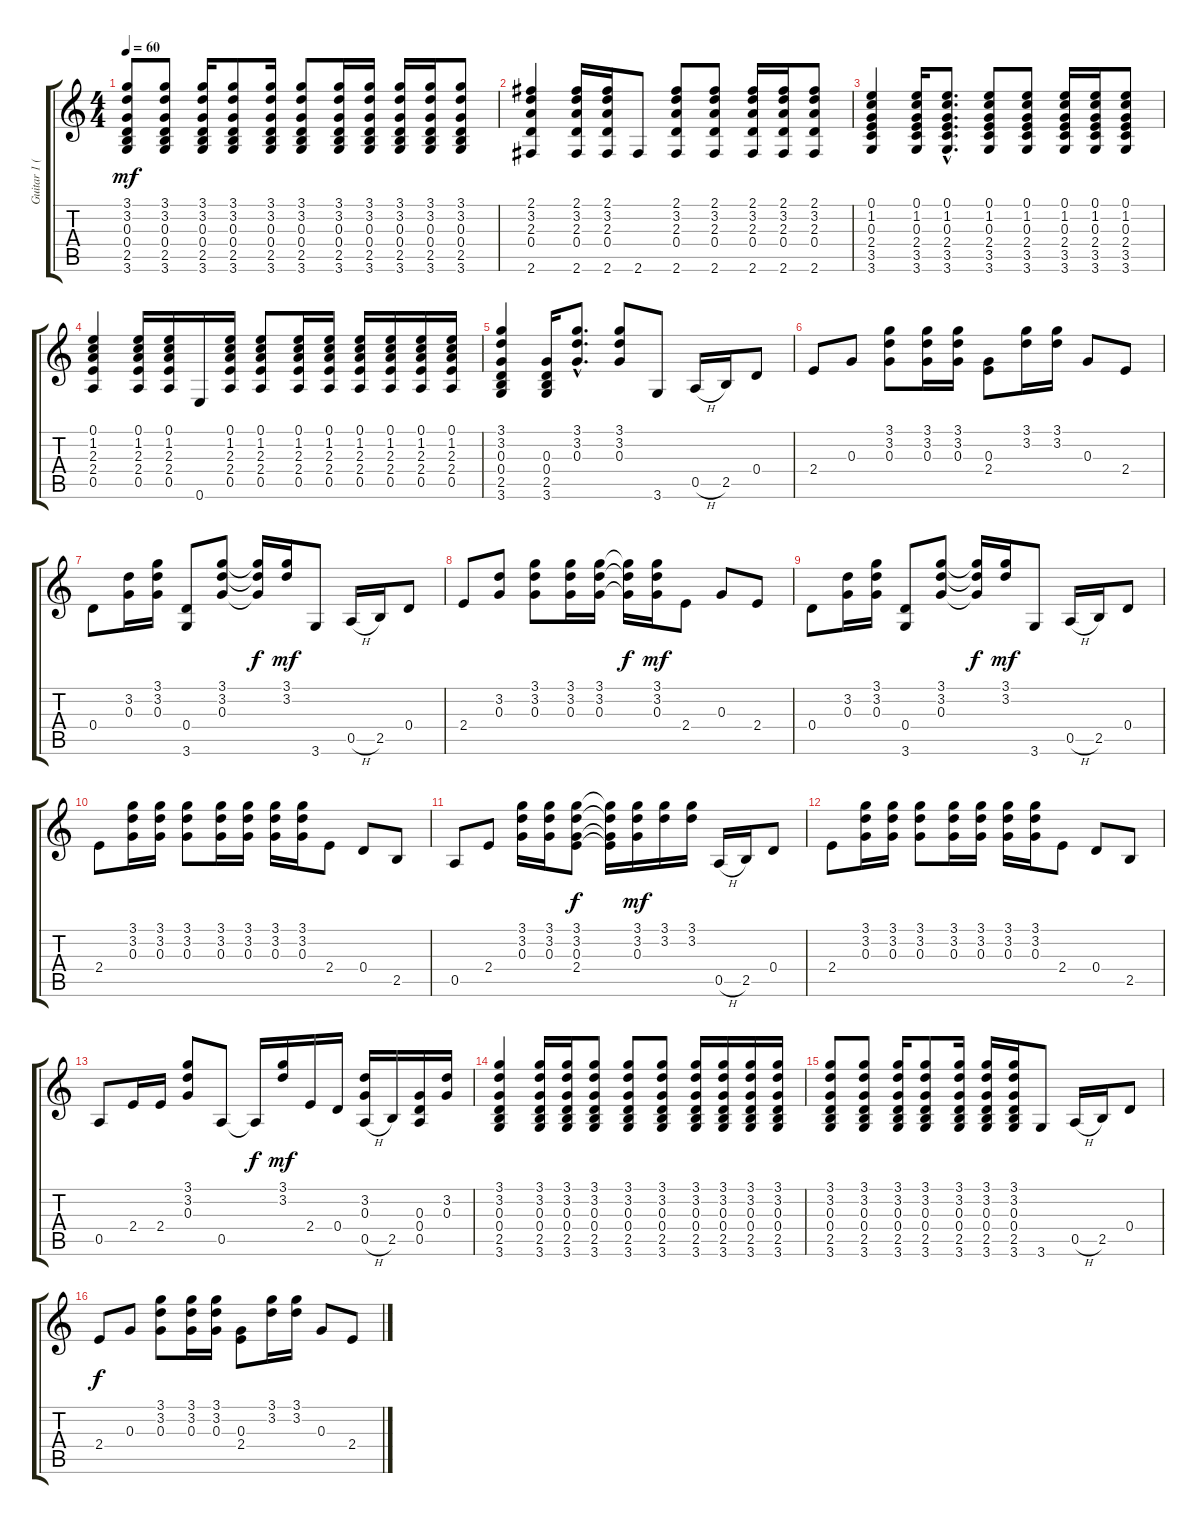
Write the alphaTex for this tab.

\track ("Guitar 1 (12-string)" "Guitar 1 (") {instrument acousticguitarsteel}
\staff {score tabs}
\tuning (E4 B3 G3 D3 A2 E2) {hide}
\ts (4 4)
\tempo 60
\clef g2
\ks c
(3.1 3.2 0.3 0.4 2.5 3.6).8{dy mf} (3.1 3.2 0.3 0.4 2.5 3.6).8 (3.1 3.2 0.3 0.4 2.5 3.6).16 (3.1 3.2 0.3 0.4 2.5 3.6).8 (3.1 3.2 0.3 0.4 2.5 3.6).16 (3.1 3.2 0.3 0.4 2.5 3.6).8 (3.1 3.2 0.3 0.4 2.5 3.6).16 (3.1 3.2 0.3 0.4 2.5 3.6).16 (3.1 3.2 0.3 0.4 2.5 3.6).16 (3.1 3.2 0.3 0.4 2.5 3.6).16 (3.1 3.2 0.3 0.4 2.5 3.6).8 |
(2.1 3.2 2.3 0.4 2.6).4 (2.1 3.2 2.3 0.4 2.6).16 (2.1 3.2 2.3 0.4 2.6).16 2.6.8 (2.1 3.2 2.3 0.4 2.6).8 (2.1 3.2 2.3 0.4 2.6).8 (2.1 3.2 2.3 0.4 2.6).16 (2.1 3.2 2.3 0.4 2.6).16 (2.1 3.2 2.3 0.4 2.6).8 |
(0.1 1.2 0.3 2.4 3.5 3.6).4 (0.1 1.2 0.3 2.4 3.5 3.6).16 (0.1{hac} 1.2{hac} 0.3{hac} 2.4{hac} 3.5{hac} 3.6{hac}).8{d} (0.1 1.2 0.3 2.4 3.5 3.6).8 (0.1 1.2 0.3 2.4 3.5 3.6).8 (0.1 1.2 0.3 2.4 3.5 3.6).16 (0.1 1.2 0.3 2.4 3.5 3.6).16 (0.1 1.2 0.3 2.4 3.5 3.6).8 |
(0.1 1.2 2.3 2.4 0.5).4 (0.1 1.2 2.3 2.4 0.5).16 (0.1 1.2 2.3 2.4 0.5).16 0.6.16 (0.1 1.2 2.3 2.4 0.5).16 (0.1 1.2 2.3 2.4 0.5).8 (0.1 1.2 2.3 2.4 0.5).16 (0.1 1.2 2.3 2.4 0.5).16 (0.1 1.2 2.3 2.4 0.5).16 (0.1 1.2 2.3 2.4 0.5).16 (0.1 1.2 2.3 2.4 0.5).16 (0.1 1.2 2.3 2.4 0.5).16 |
(3.1 3.2 0.3 0.4 2.5 3.6).4 (0.3 0.4 2.5 3.6).16 (3.1{hac} 3.2{hac} 0.3{hac}).8{d} (3.1 3.2 0.3).8 3.6.8 0.5{h}.16 2.5.16 0.4.8 |
2.4.8 0.3.8 (3.1 3.2 0.3).8 (3.1 3.2 0.3).16 (3.1 3.2 0.3).16 (0.3 2.4).8 (3.1 3.2).16 (3.1 3.2).16 0.3.8 2.4.8 |
0.4.8 (3.2 0.3).16 (3.1 3.2 0.3).16 (0.4 3.6).8 (3.1 3.2 0.3).8 (3.1{t} 3.2{t} 0.3{t}).16{dy f} (3.1 3.2).16{dy mf} 3.6.8 0.5{h}.16 2.5.16 0.4.8 |
2.4.8 (3.2 0.3).8 (3.1 3.2 0.3).8 (3.1 3.2 0.3).16 (3.1 3.2 0.3).16 (3.1{t} 3.2{t} 0.3{t}).16{dy f} (3.1 3.2 0.3).16{dy mf} 2.4.8 0.3.8 2.4.8 |
0.4.8 (3.2 0.3).16 (3.1 3.2 0.3).16 (0.4 3.6).8 (3.1 3.2 0.3).8 (3.1{t} 3.2{t} 0.3{t}).16{dy f} (3.1 3.2).16{dy mf} 3.6.8 0.5{h}.16 2.5.16 0.4.8 |
2.4.8 (3.1 3.2 0.3).16 (3.1 3.2 0.3).16 (3.1 3.2 0.3).8 (3.1 3.2 0.3).16 (3.1 3.2 0.3).16 (3.1 3.2 0.3).16 (3.1 3.2 0.3).16 2.4.8 0.4.8 2.5.8 |
0.5.8 2.4.8 (3.1 3.2 0.3).16 (3.1 3.2 0.3).16 (3.1 3.2 0.3 2.4).8{dy f} (3.1{t} 3.2{t} 0.3{t} 2.4{t}).16 (3.1 3.2 0.3).16{dy mf} (3.1 3.2).16 (3.1 3.2).16 0.5{h}.16 2.5.16 0.4.8 |
2.4.8 (3.1 3.2 0.3).16 (3.1 3.2 0.3).16 (3.1 3.2 0.3).8 (3.1 3.2 0.3).16 (3.1 3.2 0.3).16 (3.1 3.2 0.3).16 (3.1 3.2 0.3).16 2.4.8 0.4.8 2.5.8 |
0.5.8 2.4.16 2.4.16 (3.1 3.2 0.3).8 0.5.8 0.5{t}.16{dy f} (3.1 3.2).16{dy mf} 2.4.16 0.4.16 (3.2 0.3 0.5{h}).16 2.5.16 (0.3 0.4 0.5).16 (3.2 0.3).16 |
(3.1 3.2 0.3 0.4 2.5 3.6).4 (3.1 3.2 0.3 0.4 2.5 3.6).16 (3.1 3.2 0.3 0.4 2.5 3.6).16 (3.1 3.2 0.3 0.4 2.5 3.6).8 (3.1 3.2 0.3 0.4 2.5 3.6).8 (3.1 3.2 0.3 0.4 2.5 3.6).8 (3.1 3.2 0.3 0.4 2.5 3.6).16 (3.1 3.2 0.3 0.4 2.5 3.6).16 (3.1 3.2 0.3 0.4 2.5 3.6).16 (3.1 3.2 0.3 0.4 2.5 3.6).16 |
(3.1 3.2 0.3 0.4 2.5 3.6).8 (3.1 3.2 0.3 0.4 2.5 3.6).8 (3.1 3.2 0.3 0.4 2.5 3.6).16 (3.1 3.2 0.3 0.4 2.5 3.6).8 (3.1 3.2 0.3 0.4 2.5 3.6).16 (3.1 3.2 0.3 0.4 2.5 3.6).16 (3.1 3.2 0.3 0.4 2.5 3.6).16 3.6.8 0.5{h}.16 2.5.16 0.4.8 |
2.4.8{dy f} 0.3.8 (3.1 3.2 0.3).8 (3.1 3.2 0.3).16 (3.1 3.2 0.3).16 (0.3 2.4).8 (3.1 3.2).16 (3.1 3.2).16 0.3.8 2.4.8
